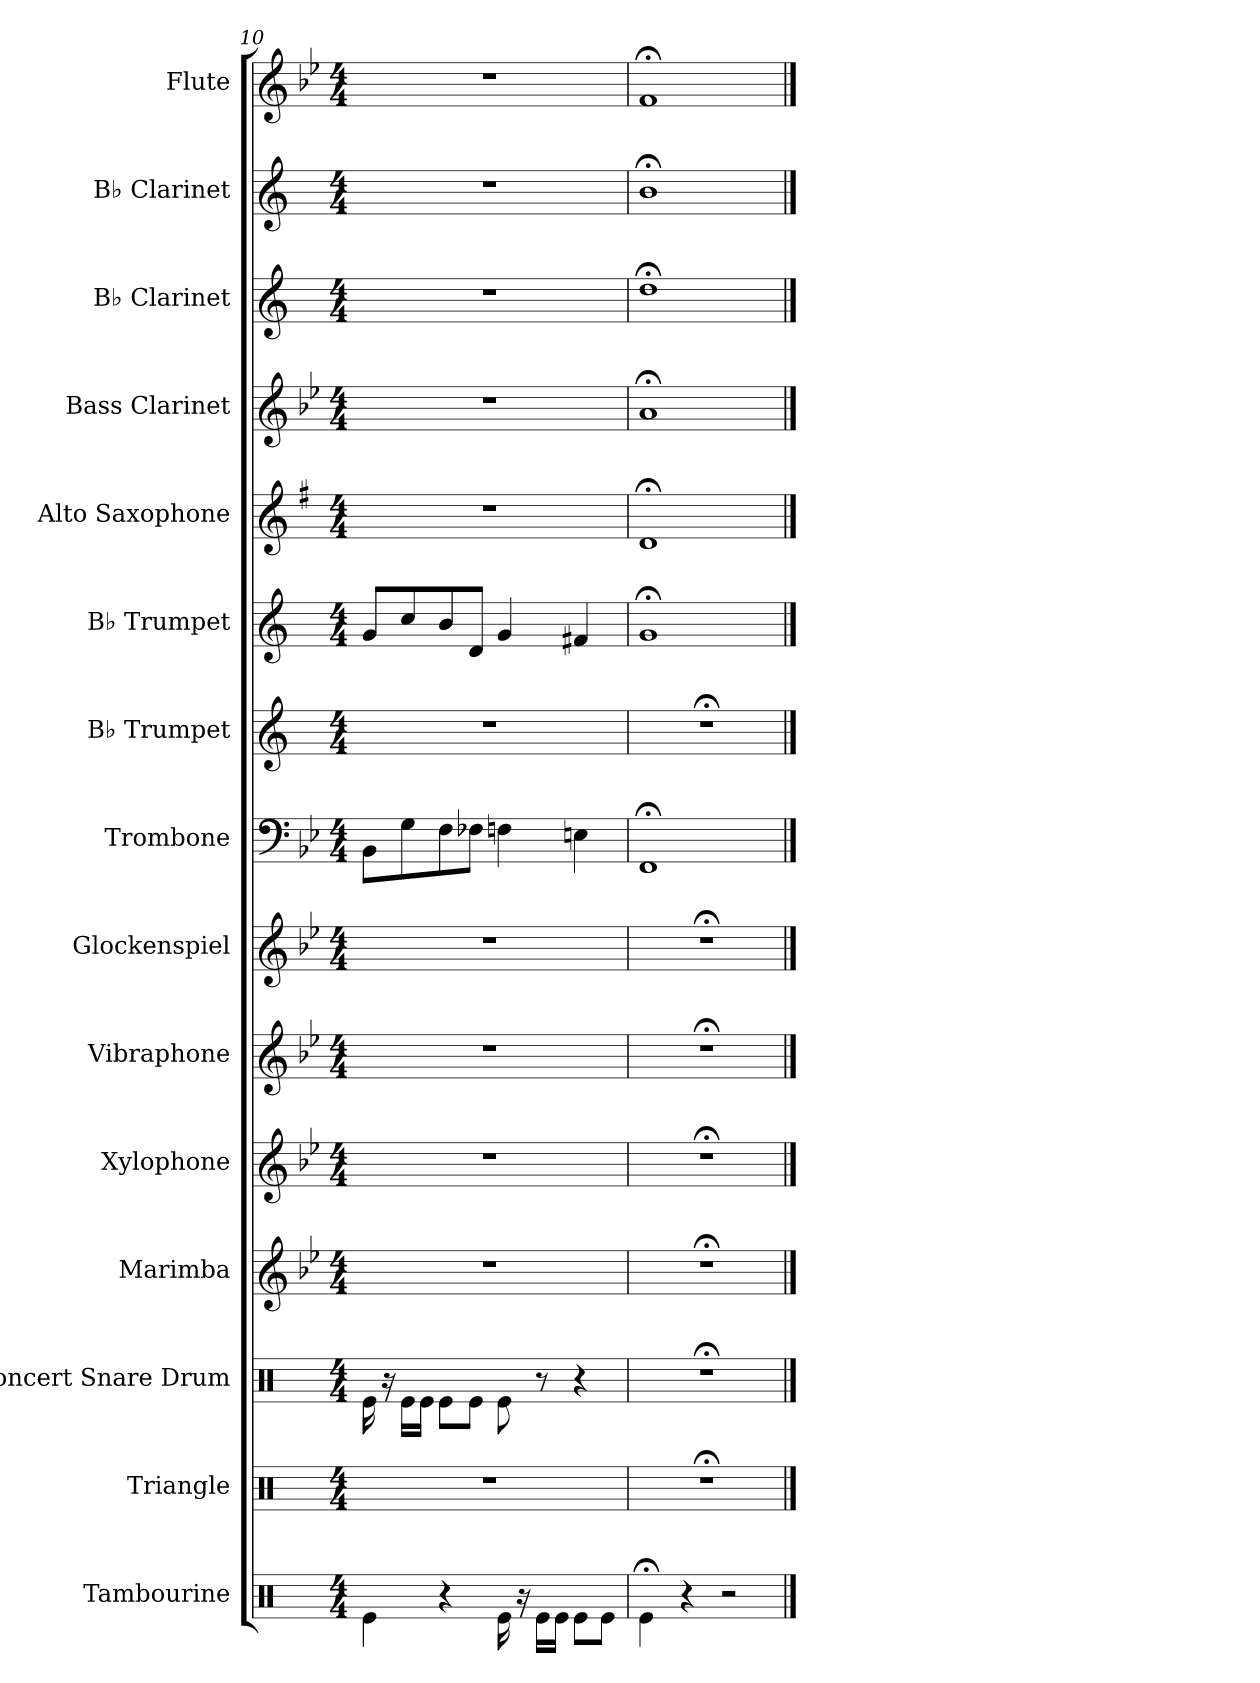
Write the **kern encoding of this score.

**kern	**kern	**kern	**kern	**kern	**kern	**kern	**kern	**kern	**kern	**kern	**kern	**kern	**kern	**kern
*part15	*part14	*part13	*part12	*part11	*part10	*part9	*part8	*part7	*part6	*part5	*part4	*part3	*part2	*part1
*staff15	*staff14	*staff13	*staff12	*staff11	*staff10	*staff9	*staff8	*staff7	*staff6	*staff5	*staff4	*staff3	*staff2	*staff1
*I"Tambourine	*I"Triangle	*I"Concert Snare Drum	*I"Marimba	*I"Xylophone	*I"Vibraphone	*I"Glockenspiel	*I"Trombone	*I"B♭ Trumpet	*I"B♭ Trumpet	*I"Alto Saxophone	*I"Bass Clarinet	*I"B♭ Clarinet	*I"B♭ Clarinet	*I"Flute
*I'Tamb.	*I'Trgl.	*I'Con. Sn.	*I'Mrm.	*I'Xyl.	*I'Vib.	*I'Glock.	*I'Tbn.	*I'B♭ Tpt.	*I'B♭ Tpt.	*I'A. Sax.	*I'B. Cl.	*I'B♭ Cl.	*I'B♭ Cl.	*I'Fl.
!!LO:PB:g=z
*clefX	*clefX	*clefX	*clefG2	*clefG2	*clefG2	*clefG2	*clefF4	*clefG2	*clefG2	*clefG2	*clefG2	*clefG2	*clefG2	*clefG2
*	*	*	*	*ITrd-7c-12	*	*ITrd-14c-24	*	*ITrd1c2	*ITrd1c2	*ITrd5c9	*ITrd8c14	*ITrd1c2	*ITrd1c2	*
*k[]	*k[]	*k[]	*k[b-e-]	*k[b-e-]	*k[b-e-]	*k[b-e-]	*k[b-e-]	*k[b-e-]	*k[b-e-]	*k[b-e-]	*k[b-e-]	*k[b-e-]	*k[b-e-]	*k[b-e-]
*M4/4	*M4/4	*M4/4	*M4/4	*M4/4	*M4/4	*M4/4	*M4/4	*M4/4	*M4/4	*M4/4	*M4/4	*M4/4	*M4/4	*M4/4
=10	=10	=10	=10	=10	=10	=10	=10	=10	=10	=10	=10	=10	=10	=10
4Re\	1r	16Re\	1r	1r	1r	1r	8BB-\L	1r	8f/L	1r	1r	1r	1r	1r
.	.	16r	.	.	.	.	.	.	.	.	.	.	.	.
.	.	16Re\LL	.	.	.	.	8G\	.	8b-/	.	.	.	.	.
.	.	16Re\JJ	.	.	.	.	.	.	.	.	.	.	.	.
4r	.	8Re\L	.	.	.	.	8F\	.	8a/	.	.	.	.	.
.	.	8Re\J	.	.	.	.	8F-X\J	.	8c/J	.	.	.	.	.
16Re\	.	8Re\	.	.	.	.	4Fn\	.	4f/	.	.	.	.	.
16r	.	.	.	.	.	.	.	.	.	.	.	.	.	.
16Re\LL	.	8r	.	.	.	.	.	.	.	.	.	.	.	.
16Re\JJ	.	.	.	.	.	.	.	.	.	.	.	.	.	.
8Re\L	.	4r	.	.	.	.	4En\	.	4en/	.	.	.	.	.
8Re\J	.	.	.	.	.	.	.	.	.	.	.	.	.	.
=11	=11	=11	=11	=11	=11	=11	=11	=11	=11	=11	=11	=11	=11	=11
4Re;<\	1r;<	1r;<	1r;<	1r;<	1r;<	1r;<	1FF;<	1r;<	1f;<	1F;<	1A;<	1cc;<	1a;<	1f;<
4r	.	.	.	.	.	.	.	.	.	.	.	.	.	.
2r	.	.	.	.	.	.	.	.	.	.	.	.	.	.
==	==	==	==	==	==	==	==	==	==	==	==	==	==	==
*-	*-	*-	*-	*-	*-	*-	*-	*-	*-	*-	*-	*-	*-	*-
